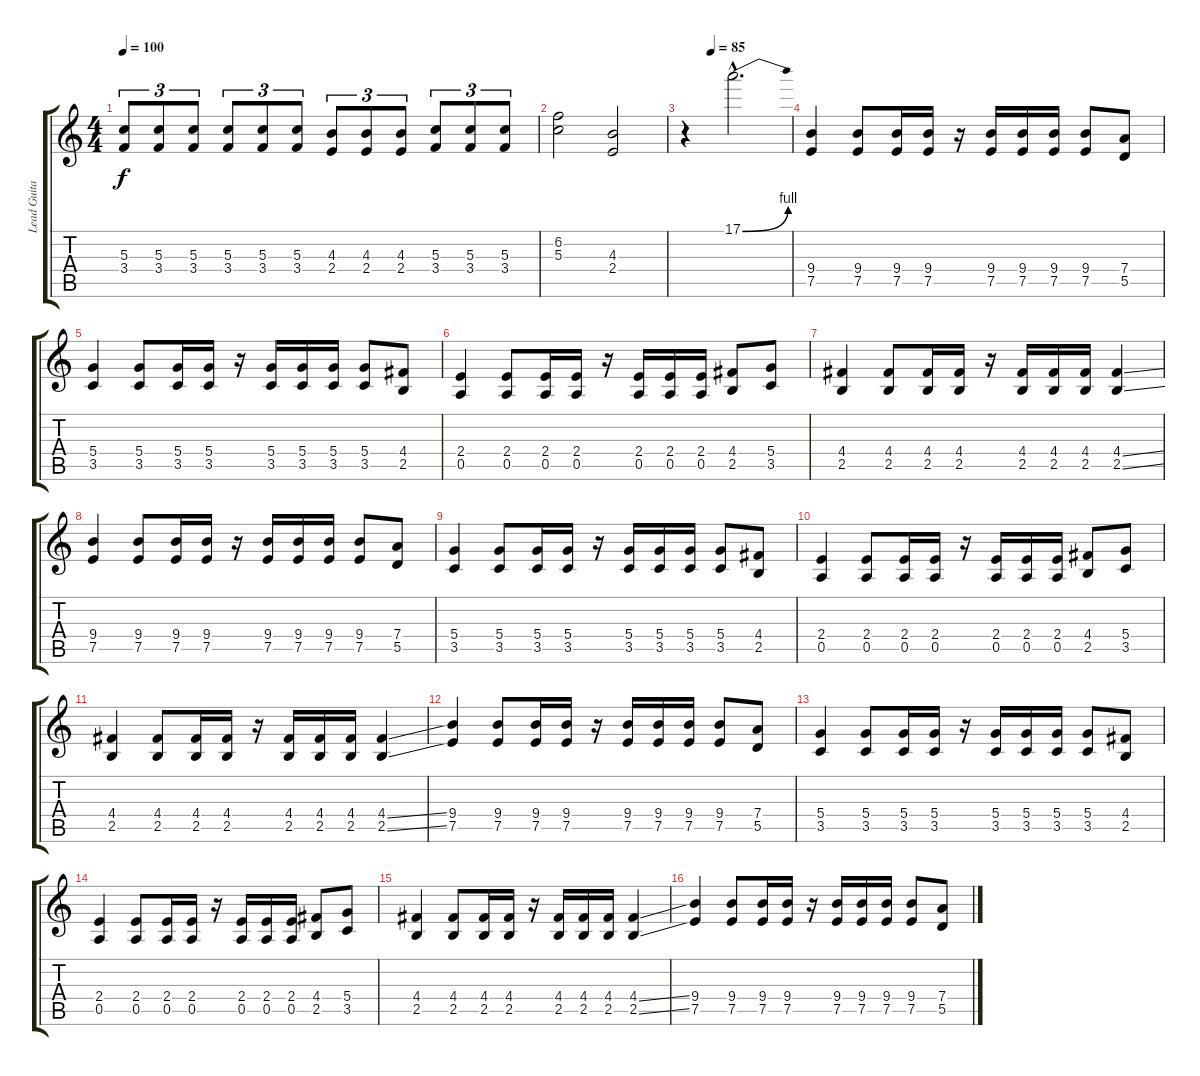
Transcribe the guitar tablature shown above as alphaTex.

\track ("Lead Guitar I" "Lead Guita") {instrument overdrivenguitar}
\staff {score tabs}
\tuning (E4 B3 G3 D3 A2 E2) {hide}
\ts (4 4)
\tempo 100
\clef g2
\ks c
(5.3 3.4).8{tu (3 2) dy f} (5.3 3.4).8{tu (3 2)} (5.3 3.4).8{tu (3 2)} (5.3 3.4).8{tu (3 2)} (5.3 3.4).8{tu (3 2)} (5.3 3.4).8{tu (3 2)} (4.3 2.4).8{tu (3 2)} (4.3 2.4).8{tu (3 2)} (4.3 2.4).8{tu (3 2)} (5.3 3.4).8{tu (3 2)} (5.3 3.4).8{tu (3 2)} (5.3 3.4).8{tu (3 2)} |
(6.2 5.3).2 (4.3 2.4).2 |
\tempo (85 0.25)
r.4 17.1{be (bend 0 0 60 4) hac}.2{d} |
(9.4 7.5).4 (9.4 7.5).8 (9.4 7.5).16 (9.4 7.5).16 r.16 (9.4 7.5).16 (9.4 7.5).16 (9.4 7.5).16 (9.4 7.5).8 (7.4 5.5).8 |
(5.4 3.5).4 (5.4 3.5).8 (5.4 3.5).16 (5.4 3.5).16 r.16 (5.4 3.5).16 (5.4 3.5).16 (5.4 3.5).16 (5.4 3.5).8 (4.4 2.5).8 |
(2.4 0.5).4 (2.4 0.5).8 (2.4 0.5).16 (2.4 0.5).16 r.16 (2.4 0.5).16 (2.4 0.5).16 (2.4 0.5).16 (4.4 2.5).8 (5.4 3.5).8 |
(4.4 2.5).4 (4.4 2.5).8 (4.4 2.5).16 (4.4 2.5).16 r.16 (4.4 2.5).16 (4.4 2.5).16 (4.4 2.5).16 (4.4{ss} 2.5{ss}).4 |
(9.4 7.5).4 (9.4 7.5).8 (9.4 7.5).16 (9.4 7.5).16 r.16 (9.4 7.5).16 (9.4 7.5).16 (9.4 7.5).16 (9.4 7.5).8 (7.4 5.5).8 |
(5.4 3.5).4 (5.4 3.5).8 (5.4 3.5).16 (5.4 3.5).16 r.16 (5.4 3.5).16 (5.4 3.5).16 (5.4 3.5).16 (5.4 3.5).8 (4.4 2.5).8 |
(2.4 0.5).4 (2.4 0.5).8 (2.4 0.5).16 (2.4 0.5).16 r.16 (2.4 0.5).16 (2.4 0.5).16 (2.4 0.5).16 (4.4 2.5).8 (5.4 3.5).8 |
(4.4 2.5).4 (4.4 2.5).8 (4.4 2.5).16 (4.4 2.5).16 r.16 (4.4 2.5).16 (4.4 2.5).16 (4.4 2.5).16 (4.4{ss} 2.5{ss}).4 |
(9.4 7.5).4 (9.4 7.5).8 (9.4 7.5).16 (9.4 7.5).16 r.16 (9.4 7.5).16 (9.4 7.5).16 (9.4 7.5).16 (9.4 7.5).8 (7.4 5.5).8 |
(5.4 3.5).4 (5.4 3.5).8 (5.4 3.5).16 (5.4 3.5).16 r.16 (5.4 3.5).16 (5.4 3.5).16 (5.4 3.5).16 (5.4 3.5).8 (4.4 2.5).8 |
(2.4 0.5).4 (2.4 0.5).8 (2.4 0.5).16 (2.4 0.5).16 r.16 (2.4 0.5).16 (2.4 0.5).16 (2.4 0.5).16 (4.4 2.5).8 (5.4 3.5).8 |
(4.4 2.5).4 (4.4 2.5).8 (4.4 2.5).16 (4.4 2.5).16 r.16 (4.4 2.5).16 (4.4 2.5).16 (4.4 2.5).16 (4.4{ss} 2.5{ss}).4 |
(9.4 7.5).4 (9.4 7.5).8 (9.4 7.5).16 (9.4 7.5).16 r.16 (9.4 7.5).16 (9.4 7.5).16 (9.4 7.5).16 (9.4 7.5).8 (7.4 5.5).8
